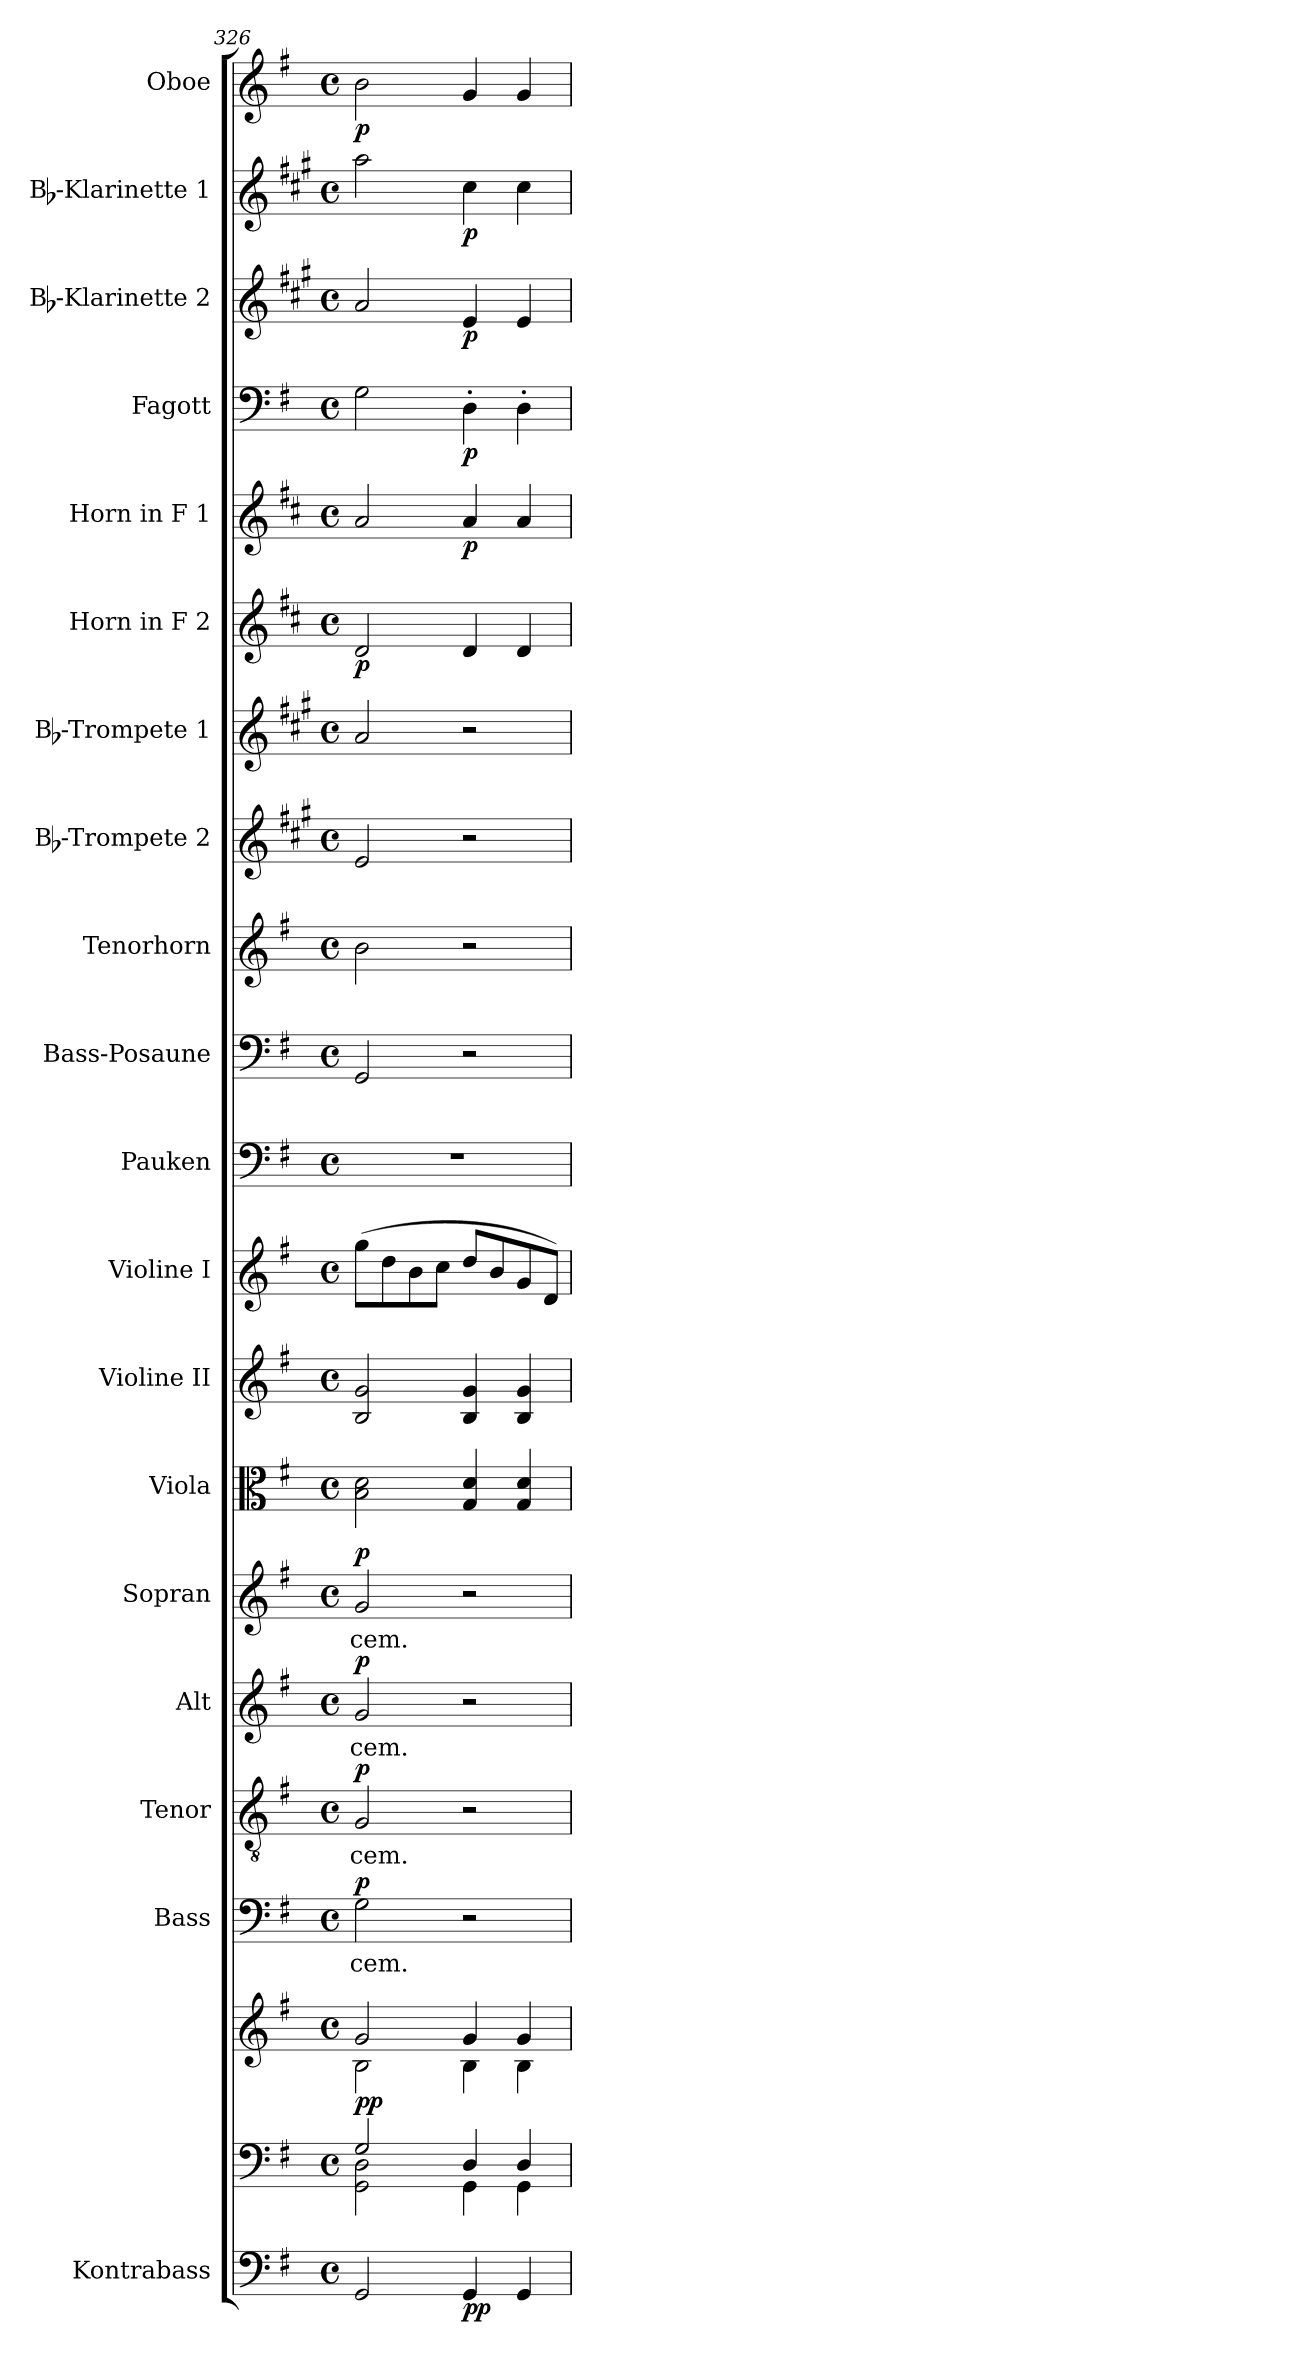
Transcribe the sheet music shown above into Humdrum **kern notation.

**kern	**dynam	**kern	**kern	**dynam	**kern	**text	**dynam	**kern	**text	**dynam	**kern	**text	**dynam	**kern	**text	**dynam	**kern	**kern	**kern	**kern	**kern	**kern	**kern	**kern	**kern	**dynam	**kern	**dynam	**kern	**dynam	**kern	**dynam	**kern	**dynam	**kern	**dynam
*part20	*part20	*part19	*part19	*part19	*part18	*part18	*part18	*part17	*part17	*part17	*part16	*part16	*part16	*part15	*part15	*part15	*part14	*part13	*part12	*part11	*part10	*part9	*part8	*part7	*part6	*part6	*part5	*part5	*part4	*part4	*part3	*part3	*part2	*part2	*part1	*part1
*staff21	*staff21	*staff20	*staff19	*staff19/20	*staff18	*staff18	*staff18	*staff17	*staff17	*staff17	*staff16	*staff16	*staff16	*staff15	*staff15	*staff15	*staff14	*staff13	*staff12	*staff11	*staff10	*staff9	*staff8	*staff7	*staff6	*staff6	*staff5	*staff5	*staff4	*staff4	*staff3	*staff3	*staff2	*staff2	*staff1	*staff1
*I"Kontrabass	*	*	*	*	*I"Bass	*	*	*I"Tenor	*	*	*I"Alt	*	*	*I"Sopran	*	*	*I"Viola	*I"Violine II	*I"Violine I	*I"Pauken	*I"Bass-Posaune	*I"Tenorhorn	*I"Bb-Trompete 2	*I"Bb-Trompete 1	*I"Horn in F 2	*	*I"Horn in F 1	*	*I"Fagott	*	*I"Bb-Klarinette 2	*	*I"Bb-Klarinette 1	*	*I"Oboe	*
*I'Kb.	*	*	*	*	*I'B.	*	*	*I'T.	*	*	*I'A.	*	*	*I'S.	*	*	*I'Vla.	*I'Vl. II	*I'Vl. I	*I'Pk.	*I'B. Pos.	*I'T. Hrn.	*I'Bb Trp. 2	*I'Bb Trp. 1	*	*	*	*	*I'Fg.	*	*I'Bb Kl. 2	*	*I'Bb Kl. 1	*	*I'Ob.	*
*clefF4	*	*clefF4	*clefG2	*	*clefF4	*	*	*clefGv2	*	*	*clefG2	*	*	*clefG2	*	*	*clefC3	*clefG2	*clefG2	*clefF4	*clefF4	*clefG2	*clefG2	*clefG2	*clefG2	*	*clefG2	*	*clefF4	*	*clefG2	*	*clefG2	*	*clefG2	*
*ITrd7c12	*	*	*	*	*	*	*	*	*	*	*	*	*	*	*	*	*	*	*	*	*	*ITrd8c14	*ITrd1c2	*ITrd1c2	*ITrd4c7	*	*ITrd4c7	*	*	*	*ITrd1c2	*	*ITrd1c2	*	*	*
*k[f#]	*	*k[f#]	*k[f#]	*	*k[f#]	*	*	*k[f#]	*	*	*k[f#]	*	*	*k[f#]	*	*	*k[f#]	*k[f#]	*k[f#]	*k[f#]	*k[f#]	*k[f#]	*k[f#]	*k[f#]	*k[f#]	*	*k[f#]	*	*k[f#]	*	*k[f#]	*	*k[f#]	*	*k[f#]	*
*G:	*	*G:	*G:	*	*G:	*	*	*G:	*	*	*G:	*	*	*G:	*	*	*G:	*G:	*G:	*G:	*G:	*G:	*G:	*G:	*G:	*	*G:	*	*G:	*	*G:	*	*G:	*	*G:	*
*M4/4	*	*M4/4	*M4/4	*	*M4/4	*	*	*M4/4	*	*	*M4/4	*	*	*M4/4	*	*	*M4/4	*M4/4	*M4/4	*M4/4	*M4/4	*M4/4	*M4/4	*M4/4	*M4/4	*	*M4/4	*	*M4/4	*	*M4/4	*	*M4/4	*	*M4/4	*
*met(c)	*	*met(c)	*met(c)	*	*met(c)	*	*	*met(c)	*	*	*met(c)	*	*	*met(c)	*	*	*met(c)	*met(c)	*met(c)	*met(c)	*met(c)	*met(c)	*met(c)	*met(c)	*met(c)	*	*met(c)	*	*met(c)	*	*met(c)	*	*met(c)	*	*met(c)	*
=326	=326	=326	=326	=326	=326	=326	=326	=326	=326	=326	=326	=326	=326	=326	=326	=326	=326	=326	=326	=326	=326	=326	=326	=326	=326	=326	=326	=326	=326	=326	=326	=326	=326	=326	=326	=326
*	*	*^	*^	*	*	*	*	*	*	*	*	*	*	*	*	*	*	*	*	*	*	*	*	*	*	*	*	*	*	*	*	*	*	*	*	*
!	!	!	!	!	!	!LO:DY:b	!	!LO:LY:b	!LO:DY:a	!	!LO:LY:b	!LO:DY:a	!	!LO:LY:b	!LO:DY:a	!	!LO:LY:b	!LO:DY:a	!	!	!	!	!	!	!	!	!	!LO:DY:b	!	!	!	!	!	!	!	!	!	!LO:DY:b
2GGG/	.	2G/	2GG\ 2D\	2g/	2B\	pp	2G\	-cem.	p	2G/	-cem.	p	2g/	-cem.	p	2g/	-cem.	p	2B\ 2d\	2B/ 2g/	(>8gg\L	1r	2GG/	2B\	2d/	2g/	2G/	p	2d/	.	2G\	.	2g/	.	2gg\	.	2b\	p
.	.	.	.	.	.	.	.	.	.	.	.	.	.	.	.	.	.	.	.	.	8dd\	.	.	.	.	.	.	.	.	.	.	.	.	.	.	.	.	.
.	.	.	.	.	.	.	.	.	.	.	.	.	.	.	.	.	.	.	.	.	8b\	.	.	.	.	.	.	.	.	.	.	.	.	.	.	.	.	.
.	.	.	.	.	.	.	.	.	.	.	.	.	.	.	.	.	.	.	.	.	8cc\J	.	.	.	.	.	.	.	.	.	.	.	.	.	.	.	.	.
!	!LO:DY:b	!	!	!	!	!	!	!	!	!	!	!	!	!	!	!	!	!	!	!	!	!	!	!	!	!	!	!	!	!LO:DY:b	!	!LO:DY:b	!	!LO:DY:b	!	!LO:DY:b	!	!
4GGG/	pp	4D/	4GG\	4g/	4B\	.	2r	.	.	2r	.	.	2r	.	.	2r	.	.	4G/ 4d/	4B/ 4g/	8dd/L	.	2r	2r	2r	2r	4G/	.	4d/	p	4D'>\	p	4d/	p	4b\	p	4g/	.
.	.	.	.	.	.	.	.	.	.	.	.	.	.	.	.	.	.	.	.	.	8b/	.	.	.	.	.	.	.	.	.	.	.	.	.	.	.	.	.
4GGG/	.	4D/	4GG\	4g/	4B\	.	.	.	.	.	.	.	.	.	.	.	.	.	4G/ 4d/	4B/ 4g/	8g/	.	.	.	.	.	4G/	.	4d/	.	4D'>\	.	4d/	.	4b\	.	4g/	.
.	.	.	.	.	.	.	.	.	.	.	.	.	.	.	.	.	.	.	.	.	8d/J)	.	.	.	.	.	.	.	.	.	.	.	.	.	.	.	.	.
*	*	*v	*v	*	*	*	*	*	*	*	*	*	*	*	*	*	*	*	*	*	*	*	*	*	*	*	*	*	*	*	*	*	*	*	*	*	*	*
*	*	*	*v	*v	*	*	*	*	*	*	*	*	*	*	*	*	*	*	*	*	*	*	*	*	*	*	*	*	*	*	*	*	*	*	*	*	*
=	=	=	=	=	=	=	=	=	=	=	=	=	=	=	=	=	=	=	=	=	=	=	=	=	=	=	=	=	=	=	=	=	=	=	=	=
*-	*-	*-	*-	*-	*-	*-	*-	*-	*-	*-	*-	*-	*-	*-	*-	*-	*-	*-	*-	*-	*-	*-	*-	*-	*-	*-	*-	*-	*-	*-	*-	*-	*-	*-	*-	*-
